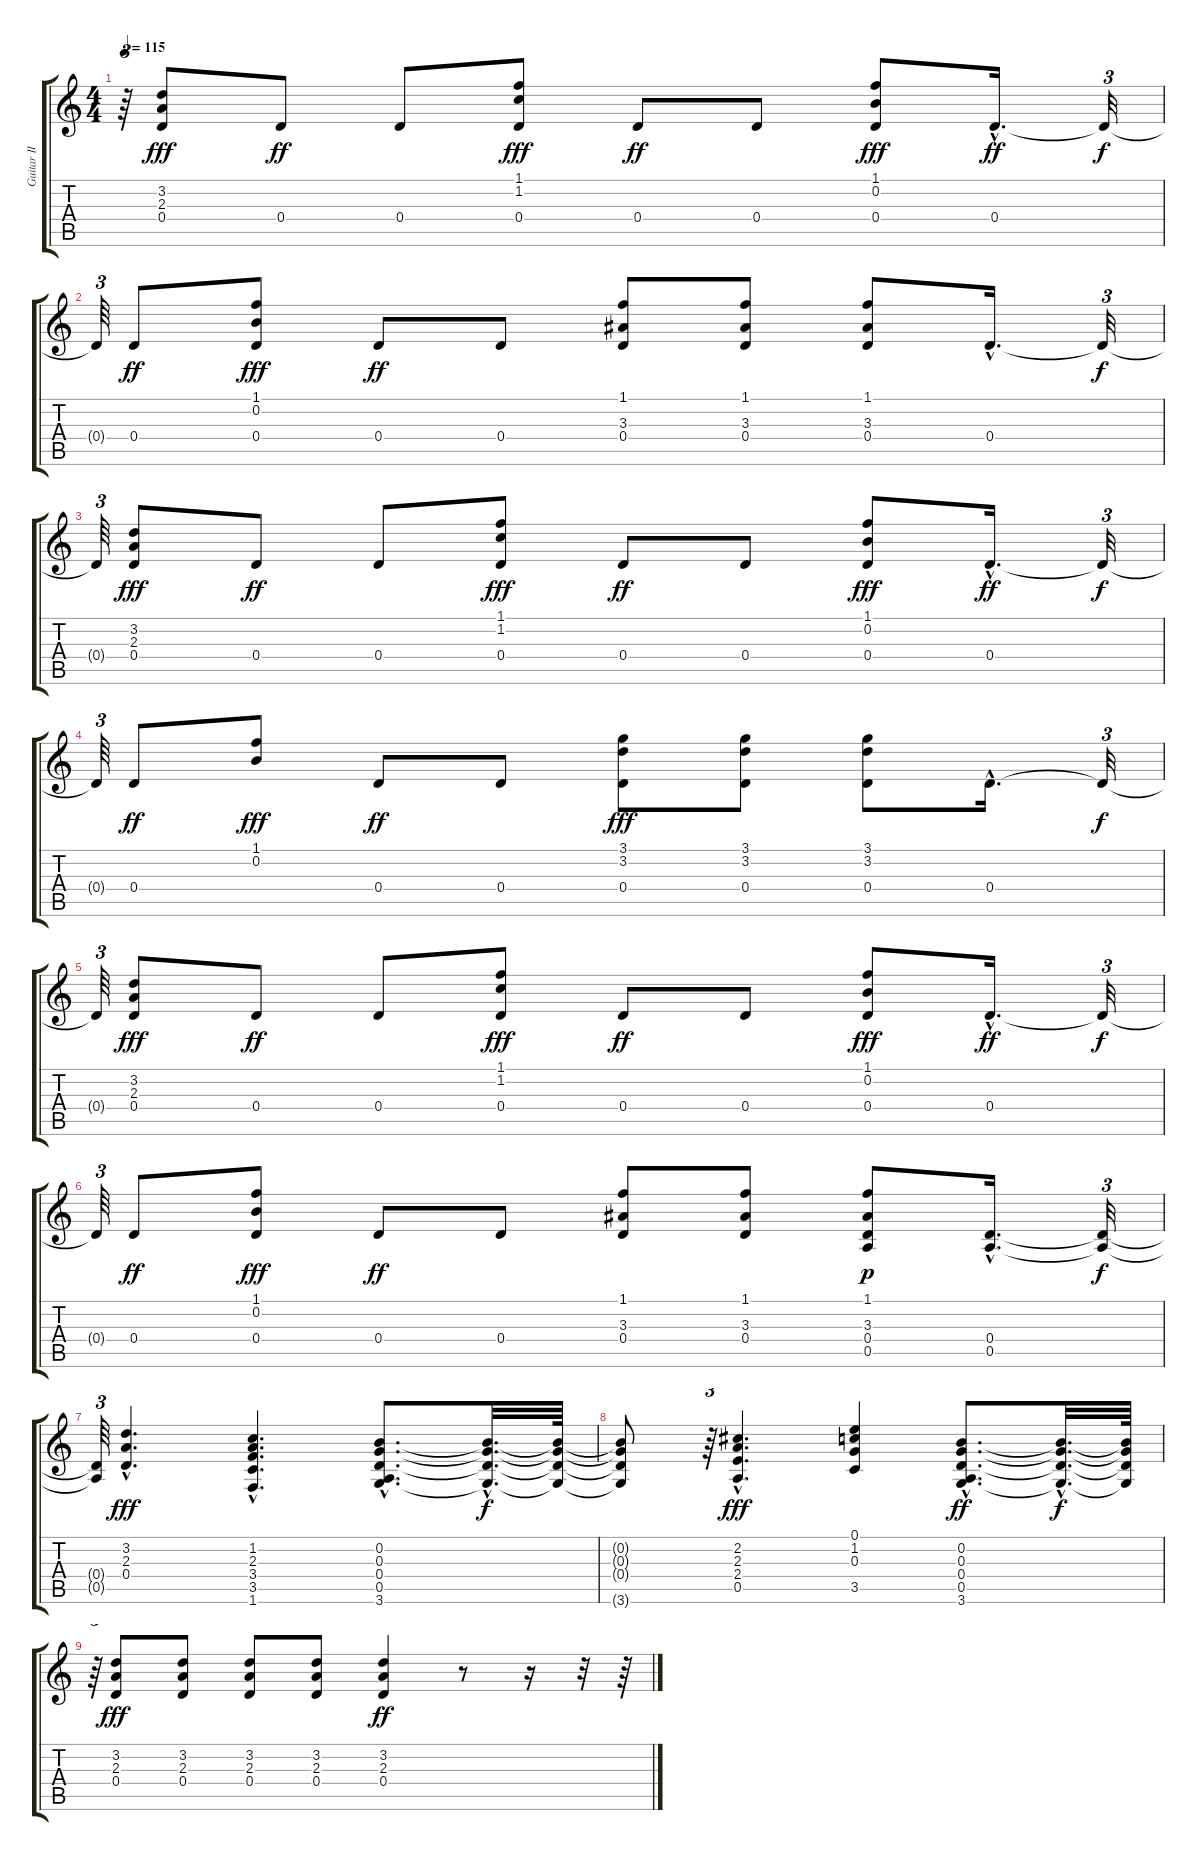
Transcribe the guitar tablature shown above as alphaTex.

\track ("Guitar II" "Guitar II") {instrument distortionguitar}
\staff {score tabs}
\tuning (E4 B3 G3 D3 A2 E2) {hide}
\ts (4 4)
\tempo 115
\clef g2
\ks c
r.64{tu (3 2) dy f} (3.2 2.3 0.4).8{dy fff} 0.4.8{dy ff} 0.4.8 (1.1 1.2 0.4).8{dy fff} 0.4.8{dy ff} 0.4.8 (1.1 0.2 0.4).8{dy fff} 0.4{hac}.16{d dy ff} 0.4{t}.32{tu (3 2) dy f} |
0.4{t}.64{tu (3 2)} 0.4.8{dy ff} (1.1 0.2 0.4).8{dy fff} 0.4.8{dy ff} 0.4.8 (1.1 3.3 0.4).8 (1.1 3.3 0.4).8 (1.1 3.3 0.4).8 0.4{hac}.16{d} 0.4{t}.32{tu (3 2) dy f} |
0.4{t}.64{tu (3 2)} (3.2 2.3 0.4).8{dy fff} 0.4.8{dy ff} 0.4.8 (1.1 1.2 0.4).8{dy fff} 0.4.8{dy ff} 0.4.8 (1.1 0.2 0.4).8{dy fff} 0.4{hac}.16{d dy ff} 0.4{t}.32{tu (3 2) dy f} |
0.4{t}.64{tu (3 2)} 0.4.8{dy ff} (1.1 0.2).8{dy fff} 0.4.8{dy ff} 0.4.8 (3.1 3.2 0.4).8{dy fff} (3.1 3.2 0.4).8 (3.1 3.2 0.4).8 0.4{hac}.16{d} 0.4{t}.32{tu (3 2) dy f} |
0.4{t}.64{tu (3 2)} (3.2 2.3 0.4).8{dy fff} 0.4.8{dy ff} 0.4.8 (1.1 1.2 0.4).8{dy fff} 0.4.8{dy ff} 0.4.8 (1.1 0.2 0.4).8{dy fff} 0.4{hac}.16{d dy ff} 0.4{t}.32{tu (3 2) dy f} |
0.4{t}.64{tu (3 2)} 0.4.8{dy ff} (1.1 0.2 0.4).8{dy fff} 0.4.8{dy ff} 0.4.8 (1.1 3.3 0.4).8 (1.1 3.3 0.4).8 (1.1 3.3 0.4 0.5).8{dy p} (0.4{hac} 0.5{hac}).16{d} (0.4{t} 0.5{t}).32{tu (3 2) dy f} |
(0.4{t} 0.5{t}).64{tu (3 2)} (3.2{hac} 2.3{hac} 0.4{hac}).4{d dy fff} (1.2{hac} 2.3{hac} 3.4{hac} 3.5{hac} 1.6{hac}).4{d} (0.2{hac} 0.3{hac} 0.4{hac} 0.5 3.6{hac}).8{d} (0.2{hac t} 0.3{hac t} 0.4{hac t} 3.6{hac t}).32{d dy f} (0.2{t} 0.3{t} 0.4{t} 3.6{t}).64 |
(0.2{t} 0.3{t} 0.4{t} 3.6{t}).8 r.64{tu (3 2)} (2.2{hac} 2.3{hac} 2.4{hac} 0.5{hac}).4{d dy fff} (0.1 1.2 0.3 3.5).4 (0.2{hac} 0.3{hac} 0.4{hac} 0.5 3.6{hac}).8{d dy ff} (0.2{hac t} 0.3{hac t} 0.4{hac t} 3.6{hac t}).32{d dy f} (0.2{t} 0.3{t} 0.4{t} 3.6{t}).64 |
r.64{tu (3 2)} (3.2 2.3 0.4).8{dy fff} (3.2 2.3 0.4).8 (3.2 2.3 0.4).8 (3.2 2.3 0.4).8 (3.2 2.3 0.4).4{dy ff} r.8 r.16 r.32 r.64
